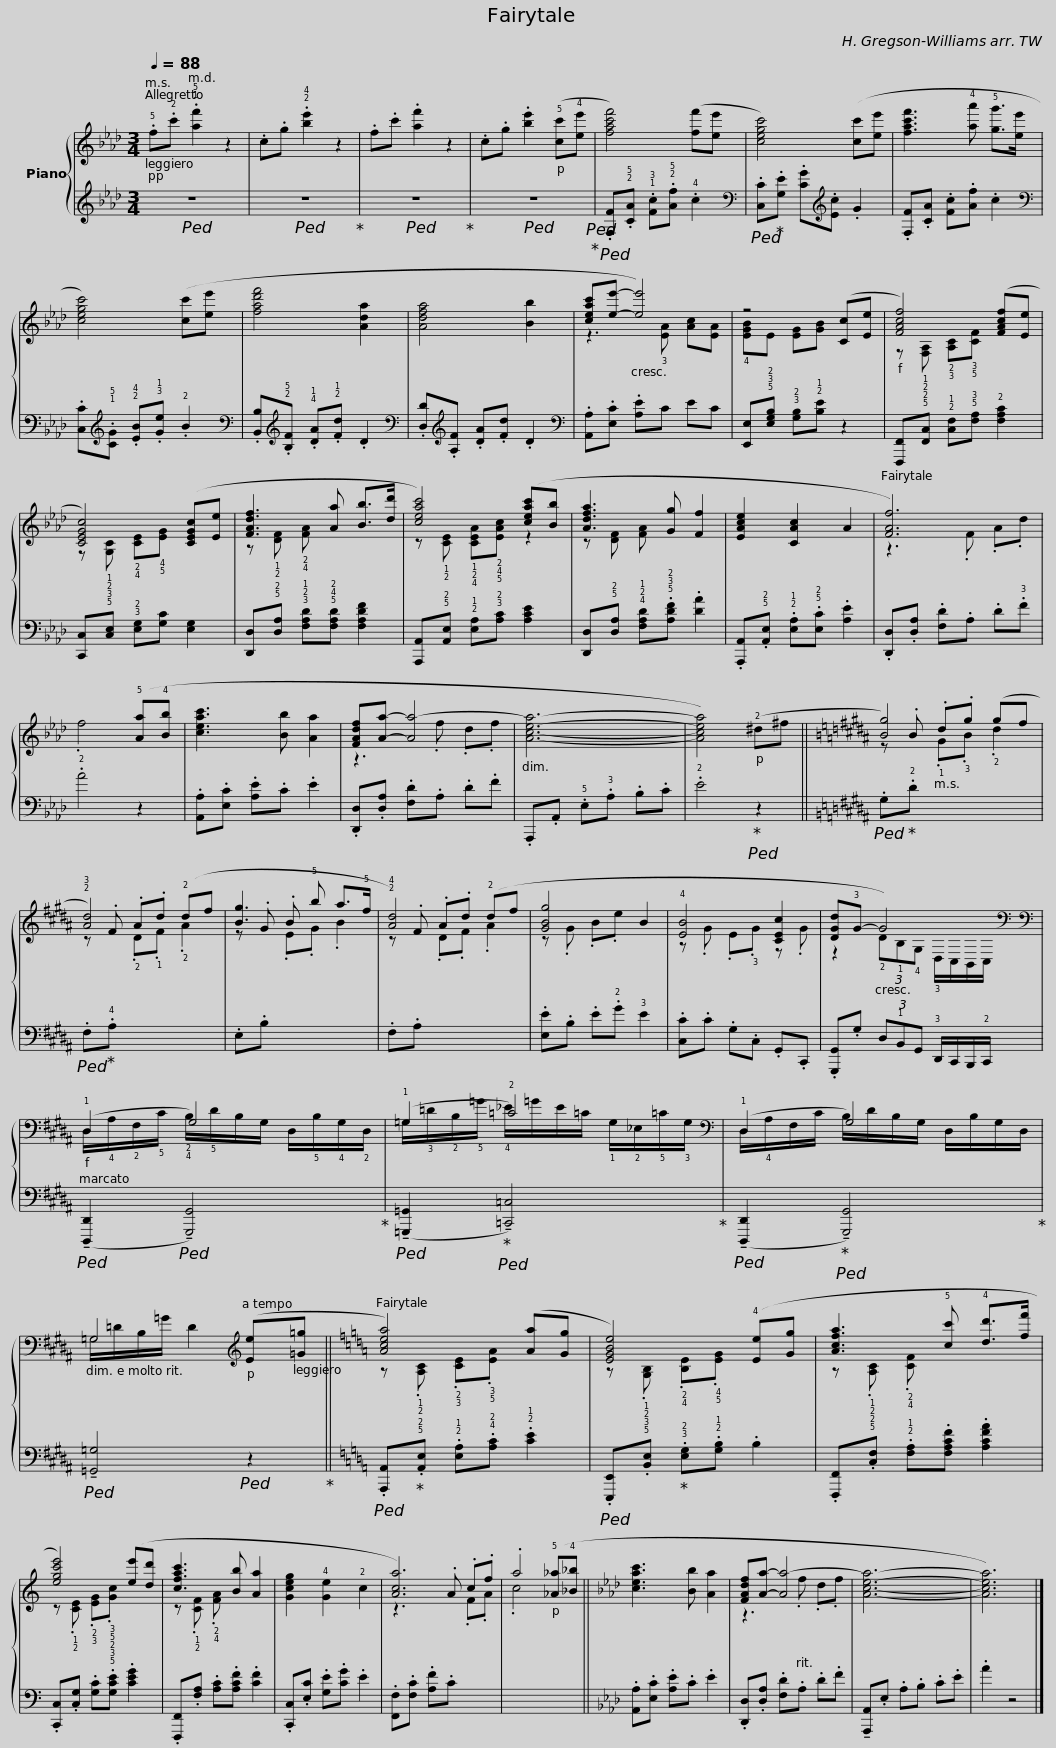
X:1
%%score { ( 1 3 4 ) | 2 }
L:1/8
Q:1/4=88
M:3/4
I:linebreak $
K:Ab
V:1 treble
V:3 treble
V:4 treble
V:2 treble
V:1
 .!5!f.!2!c' .!1!!5![af']2 z2 | .c.g .!2!!4![be']2 z2 | .f.c' .[af']2 z2 | .c.g .[be']2 (!5![cc']!4![ee'] |$ [fac'f']4) ([ff'][ee'] | %5
 [cegc']4) ([cc'][ee'] | [fac'f']3 !4![aa'] !5![gg']>[ee'] | [cegc']4) ([cc'][ee'] |$ [fad'f']4 [Ada]2 | [Adfa]4 [Bb]2 | %10
 [ceac'][ee']- [ee']4) | z4 ([Cc][Ee] |$ [FAcf]4) ([FAcf][Ee] | [CEGc]4) ([CEGc][Ee] | [FAdf]3 [Aa] [Bb]>[dd'] | %15
 [ceac']4) ([ceac'][Bb] |$ [Adfa]3 [Gg] [Ff]2 | [EAce]2 [CAc]2 A2 | [FAf]6) | x4 (!5![Aa]!4![Bb] |$ %20
 [ceac']3 [Bb] [Aa]2 | [FAdf][Aa]- [Aa-]4 | [Acea]6- | [Acea]4) (!2!^d^f ||$[K:B] [Bg]4) (gf | %25
 !2!!3![Ad]4) (!2!df | [Bg]3 !5!b a>!5!f | !2!!4![Ad]4) (!2!df |$ [GBg]4 B2 | !4![EB]4 [CEc]2 | %30
 [DGd]!3!G- G4)[K:bass] |[K:bass] (!1!D,2 G,4) |$ (!1!=G,2 !2!=C4)[K:bass] | (!1!D,2 G,4) |$ =G,4[K:treble] ([Ee][=G=g] || %35
[K:C] [Acea]4) ([Aa][Gg] | [EGBe]4) (!4![Ee][Gg] |$ [Acfa]3 !5![cc'] !4![dd']>[ff'] | [egc'e']4) ([ee'][dd'] | [cfac']3 [Bb] [Aa]2 | %40
 [Gceg]2 !4![Ge]2 !2!c2 |$ [Aca]6) | x4 (!5![_A_a]!4![_B_b] ||[K:Ab] [ceac']3 [Bb] [Aa]2 |$ [FAdf][Aa]- [Aa-]4 | %45
 [Acea]6- | [Acea]6) |] %47
V:2
!ped! z6 |!ped! z6!ped-up! |!ped! z6!ped-up! |!ped! z6!ped!!ped-up! |$!ped! .[F,F].!2!!5![CA] .!1!!3![Fc].!2!!5![Af] .!4!c2 | %5
[K:bass]!ped! .[C,C]!ped-up!.[G,E] .[CG][K:treble].[Ec] .G2 | .[F,F].[CA] .[Fc].[Af] .c2 |[K:bass] .[C,C][K:treble].!1!!5![CG] .!2!!4![EB].!3!!1![Ge] .!2!B2 |$[K:bass] .[B,,B,][K:treble].!2!!5![B,F] .!4!!1![DA].!2!!1![Fd] .D2 |[K:bass] .[D,D][K:treble].[A,F] .[DA].[Fd] .D2 | %10
[K:bass] .[A,,A,].[E,C] .[A,E]C EC | [E,,E,]!5!!3!!2![E,G,B,] !3!!2![G,B,]!2!!1![B,E] z2 |$ [F,,,F,,]!5!!2![F,,C,] !2!!1![C,F,]!5!!3![F,A,] !2![F,A,C]2 | [C,,C,]!5!!3![C,E,] !3!!2![E,G,][G,C] [E,G,]2 | [D,,D,]!5!!2![D,A,] !3!!2!!1![F,A,D]!5!!4!!2![F,A,D] [F,A,DF]2 | %15
 [A,,,A,,]!5!!2![A,,E,] !2!!1![E,A,]!3!!2![A,C] [A,CE]2 |$ [D,,D,]!5!!2![D,A,] !4!!2!!1![F,A,D].!5!!3!!2![A,DF] .[DA]2 | .[A,,,A,,].!5!!2![A,,E,] .!2!!1![E,A,].!5!!2![E,C] .[A,E]2 | .[D,,D,].[D,A,] .[F,D].A, .D.!3!F | .!2!A4 z2 |$ %20
 .[A,,A,].[E,C] .[A,E].C .E2 | .[D,,D,].[D,A,] .[F,D].A, .D.F | .A,,,.A,, .!5!E,.!3!A, .B,.C | .!2!E4!ped-up!!ped! z2 ||$[K:B]!ped! .G,!ped-up!.!2!D x4 | %25
!ped! .F,!ped-up!.!4!A, x4 | .E,.B, x4 | .F,.A, x4 |$ .[E,E].B, .E.!2!G !3!E2 | .[C,C].C .G,.C, .G,,.C,, | %30
 .[G,,,G,,].G, (3D,!1!B,,G,, !3!D,,/C,,/B,,,/!2!C,,/ |!ped! (!tenuto![D,,,D,,]2!ped! !tenuto![G,,,G,,]4)!ped-up! |$!ped! (!tenuto![=G,,,=G,,]2!ped-up!!ped! !tenuto![=C,,=C,]4)!ped-up! |!ped! (!tenuto![D,,,D,,]2!ped-up!!ped! !tenuto![G,,,G,,]4)!ped-up! |$!ped! !tenuto![=G,,=G,]4!ped! z2!ped-up! || %35
[K:C]!ped! .[A,,,A,,]!ped-up!.!5!!2![A,,E,] .!2!!1![E,A,].!4!!2![A,C] .!2!!1![CE]2 |!ped! .[E,,,E,,].!5!!3![B,,E,]!ped-up! .!3!!2![E,G,].!2!!1![G,B,] .B,2 |$ .[F,,,F,,].!5!!2![C,F,] .!2!!1![F,A,].[F,A,CF] .[A,CFA]2 | .[C,,C,].[C,G,] .[G,C].!5!!3!!2![G,CE] .[CEG]2 | .[F,,,F,,].[F,A,] .[A,C].[A,CF] .[CF]2 | %40
 .[C,,C,].[E,C] .[G,E].[CG] .E2 |$ .[F,,F,].[F,C] .[A,F].C x2 | x6 ||[K:Ab] .[A,,A,].[E,C] .[A,E].C .E2 |$ .[D,,D,].[D,A,] .[F,D].A, .D.F | %45
 !tenuto![A,,,A,,].E, .A,.B, .C.E | .A2 z4 |] %47
V:3
 x6 | x6 | x6 | x6 |$ x6 | %5
 x6 | x6 | x6 |$ x6 | x6 | %10
 z3 !3![EA] [Ac][EA] | !4![EGB]E [EG][GB] x2 |$ z !1!!2![F,A,] !2!!3![A,C]!3!!5![CF] x2 | z !1!!2![G,C] !2!!4![CE]!4!!5![EG] x2 | z !1!!2![DF] !2!!4![FA] x3 | %15
 z !1!!2![CE] !1!!2!!4![CEA]!2!!4!!5![EAc] z2 |$ z [DF] [FA] x3 | x6 | z3 .F .A.d | .f4 x2 |$ %20
 x6 | z3 .f .d.f | x6 | x6 ||$[K:B] z .B .d.g x2 | %25
 z .F .A.d x2 | z .G .B x3 | z .F .A.d x2 |$ z .G .B.e x2 | z .G .E.!3!G z .G | %30
 z2 (3!2!D!1!B,!4!G,[K:bass] !3!D,/C,/B,,/C,/ |[K:bass] D,/!4!A,/!2!F,/!5!C/ !2!!4!B,/!5!D/B,/G,/ D,/!5!B,/!4!G,/!2!D,/ |$ =G,/!3!=D/!2!B,/!5!=G/ !4!_E/=G/E/=C/[K:bass] !1!G,/!2!_E,/!5!=C/!3!G,/ | D,/!4!A,/F,/C/ B,/D/B,/G,/ D,/B,/G,/D,/ |$ =G,/=D/B,/=G/ D2[K:treble] x2 || %35
[K:C] z .!1!!2![A,C] .!2!!3![CE].!3!!5![EA] x2 | z .!1!!2![G,B,] .!2!!4![B,E].!4!!5![EG] x2 |$ z .!1!!2![A,C] .!2!!4![CF] x3 | z .!1!!2![CE] .!2!!3![EG].!3!!5![Gc] x2 | z .!1!!2![CF] .!2!!4![FA] x3 | %40
 x6 |$ z3 .A .c.f | .a4 x2 ||[K:Ab] x6 |$ z3 .f .d.f | %45
 x6 | x6 |] %47
V:4
 x6 | x6 | x6 | x6 |$ x6 | %5
 x6 | x6 | x6 |$ x6 | x6 | %10
 x6 | x6 |$ x6 | x6 | x6 | %15
 x6 |$ x6 | x6 | x6 | x6 |$ %20
 x6 | x6 | x6 | x6 ||$[K:B] x2 .!1!G.!3!B .!2!d2 | %25
 x2 .!2!D.!1!F .!2!A2 | x2 .E.G .B2 | x2 .D.F .A2 |$ x6 | x6 | %30
 x4[K:bass] x2 |[K:bass] x6 |$ x4[K:bass] x2 | x6 |$ x4[K:treble] x2 || %35
[K:C] x6 | x6 |$ x6 | x6 | x6 | %40
 x6 |$ x4 .F.A | .c4 x2 ||[K:Ab] x6 |$ x6 | %45
 x6 | x6 |] %47
